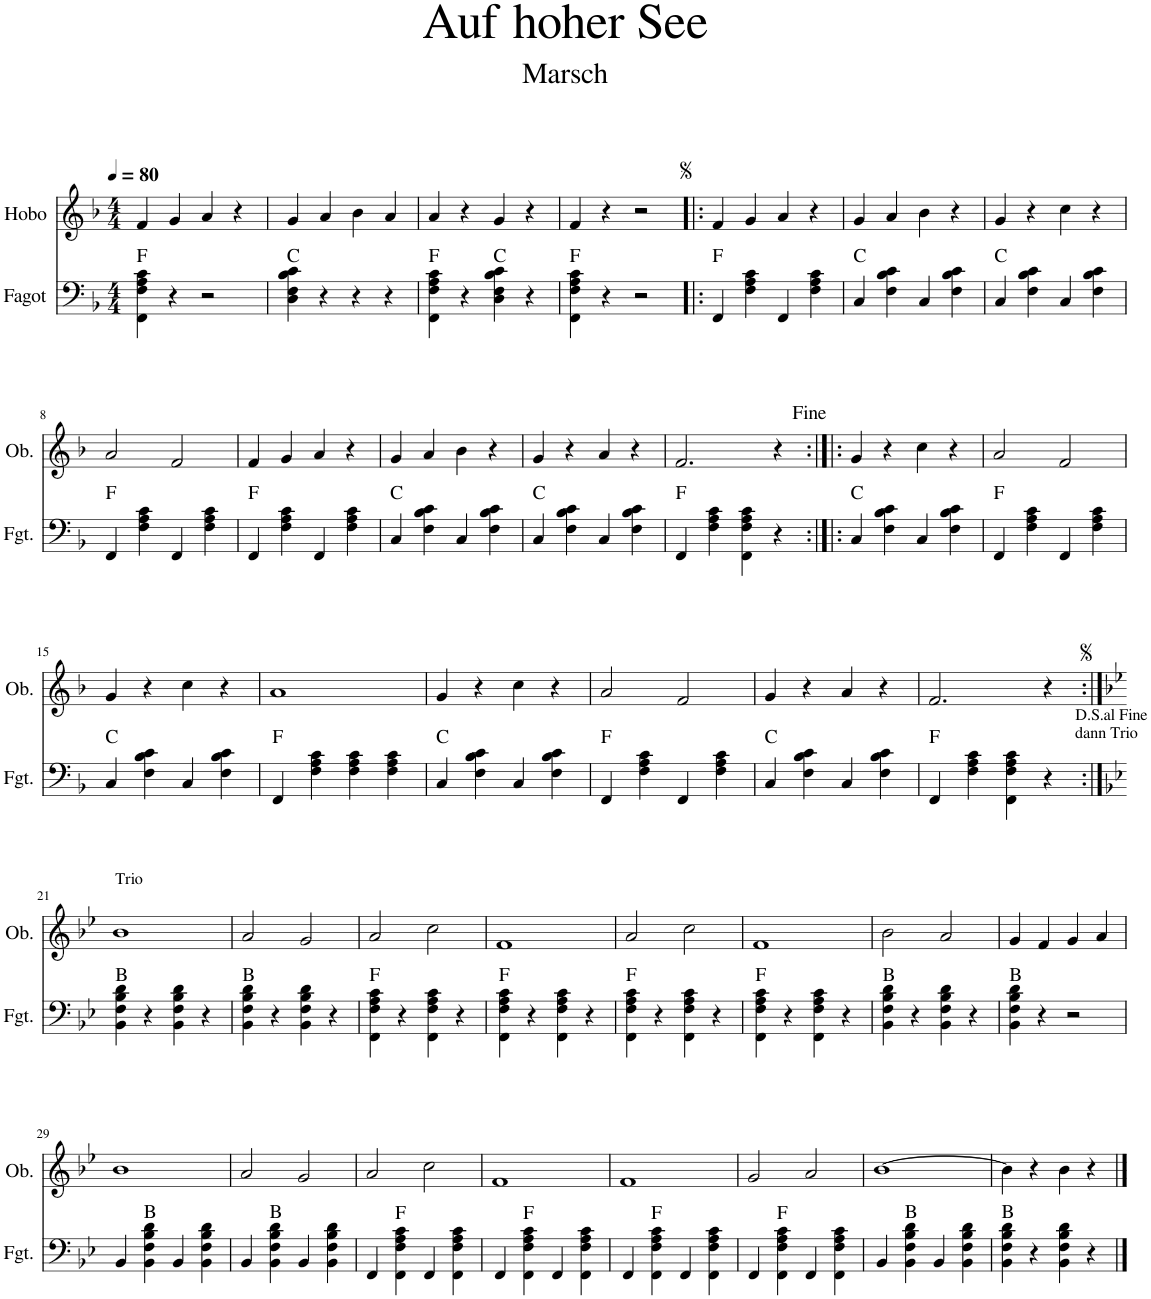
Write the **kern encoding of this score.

**kern	**harte	**kern
*part2	*part2	*part1
*staff2	*	*staff1
*I"Fagot	*	*I"Hobo
*I'Fgt.	*	*
*clefF4	*	*clefG2
*k[b-]	*	*k[b-]
*M4/4	*	*M4/4
*MM80	*	*MM80
=1	=1	=1
4FF\ 4F\ 4A\ 4c\	F:maj	4f/
4r	.	4g/
2r	.	4a/
.	.	4r
=2	=2	=2
4C\ 4E\ 4B-\ 4c\	C:maj	4g/
4r	.	4a/
4r	.	4b-\
4r	.	4a/
=3	=3	=3
4FF\ 4F\ 4A\ 4c\	F:maj	4a/
4r	.	4r
4C\ 4E\ 4B-\ 4c\	C:maj	4g/
4r	.	4r
=4	=4	=4
4FF\ 4F\ 4A\ 4c\	F:maj	4f/
4r	.	4r
2r	.	2r
=5!|:	=5!|:	=5!|:
4FF/	F:maj	4f/
4F\ 4A\ 4c\	.	4g/
4FF/	.	4a/
4F\ 4A\ 4c\	.	4r
=6	=6	=6
4C/	C:maj	4g/
4E\ 4B-\ 4c\	.	4a/
4C/	.	4b-\
4E\ 4B-\ 4c\	.	4r
=7	=7	=7
4C/	C:maj	4g/
4E\ 4B-\ 4c\	.	4r
4C/	.	4cc\
4E\ 4B-\ 4c\	.	4r
!!LO:LB:g=z
=8	=8	=8
4FF/	F:maj	2a/
4F\ 4A\ 4c\	.	.
4FF/	.	2f/
4F\ 4A\ 4c\	.	.
=9	=9	=9
4FF/	F:maj	4f/
4F\ 4A\ 4c\	.	4g/
4FF/	.	4a/
4F\ 4A\ 4c\	.	4r
=10	=10	=10
4C/	C:maj	4g/
4E\ 4B-\ 4c\	.	4a/
4C/	.	4b-\
4E\ 4B-\ 4c\	.	4r
=11	=11	=11
4C/	C:maj	4g/
4E\ 4B-\ 4c\	.	4r
4C/	.	4a/
4E\ 4B-\ 4c\	.	4r
=12	=12	=12
4FF/	F:maj	2.f/
4F\ 4A\ 4c\	.	.
4FF\ 4F\ 4A\ 4c\	.	.
4r	.	4r
=13:|!|:	=13:|!|:	=13:|!|:
4C/	C:maj	4g/
4E\ 4B-\ 4c\	.	4r
4C/	.	4cc\
4E\ 4B-\ 4c\	.	4r
=14	=14	=14
4FF/	F:maj	2a/
4F\ 4A\ 4c\	.	.
4FF/	.	2f/
4F\ 4A\ 4c\	.	.
!!LO:LB:g=z
=15	=15	=15
4C/	C:maj	4g/
4E\ 4B-\ 4c\	.	4r
4C/	.	4cc\
4E\ 4B-\ 4c\	.	4r
=16	=16	=16
4FF/	F:maj	1a
4F\ 4A\ 4c\	.	.
4F\ 4A\ 4c\	.	.
4F\ 4A\ 4c\	.	.
=17	=17	=17
4C/	C:maj	4g/
4E\ 4B-\ 4c\	.	4r
4C/	.	4cc\
4E\ 4B-\ 4c\	.	4r
=18	=18	=18
4FF/	F:maj	2a/
4F\ 4A\ 4c\	.	.
4FF/	.	2f/
4F\ 4A\ 4c\	.	.
=19	=19	=19
4C/	C:maj	4g/
4E\ 4B-\ 4c\	.	4r
4C/	.	4a/
4E\ 4B-\ 4c\	.	4r
=20	=20	=20
4FF/	F:maj	2.f/
!LO:TX:a:t=dann Trio	!	!
4F\ 4A\ 4c\	.	.
4FF\ 4F\ 4A\ 4c\	.	.
4r	.	4r
!!LO:LB:g=z
=21:|!	=21:|!	=21:|!
*k[b-e-]	*	*k[b-e-]
!	!	!LO:TX:a:t=Trio
4BB-\ 4F\ 4B-\ 4d\	B:maj	1b-
4r	.	.
4BB-\ 4F\ 4B-\ 4d\	.	.
4r	.	.
=22	=22	=22
4BB-\ 4F\ 4B-\ 4d\	B:maj	2a/
4r	.	.
4BB-\ 4F\ 4B-\ 4d\	.	2g/
4r	.	.
=23	=23	=23
4FF\ 4F\ 4A\ 4c\	F:maj	2a/
4r	.	.
4FF\ 4F\ 4A\ 4c\	.	2cc\
4r	.	.
=24	=24	=24
4FF\ 4F\ 4A\ 4c\	F:maj	1f
4r	.	.
4FF\ 4F\ 4A\ 4c\	.	.
4r	.	.
=25	=25	=25
4FF\ 4F\ 4A\ 4c\	F:maj	2a/
4r	.	.
4FF\ 4F\ 4A\ 4c\	.	2cc\
4r	.	.
=26	=26	=26
4FF\ 4F\ 4A\ 4c\	F:maj	1f
4r	.	.
4FF\ 4F\ 4A\ 4c\	.	.
4r	.	.
=27	=27	=27
4BB-\ 4F\ 4B-\ 4d\	B:maj	2b-\
4r	.	.
4BB-\ 4F\ 4B-\ 4d\	.	2a/
4r	.	.
=28	=28	=28
4BB-\ 4F\ 4B-\ 4d\	B:maj	4g/
4r	.	4f/
2r	.	4g/
.	.	4a/
!!LO:LB:g=z
=29	=29	=29
4BB-/	.	1b-
4BB-\ 4F\ 4B-\ 4d\	B:maj	.
4BB-/	.	.
4BB-\ 4F\ 4B-\ 4d\	.	.
=30	=30	=30
4BB-/	.	2a/
4BB-\ 4F\ 4B-\ 4d\	B:maj	.
4BB-/	.	2g/
4BB-\ 4F\ 4B-\ 4d\	.	.
=31	=31	=31
4FF/	.	2a/
4FF\ 4F\ 4A\ 4c\	F:maj	.
4FF/	.	2cc\
4FF\ 4F\ 4A\ 4c\	.	.
=32	=32	=32
4FF/	.	1f
4FF\ 4F\ 4A\ 4c\	F:maj	.
4FF/	.	.
4FF\ 4F\ 4A\ 4c\	.	.
=33	=33	=33
4FF/	.	1f
4FF\ 4F\ 4A\ 4c\	F:maj	.
4FF/	.	.
4FF\ 4F\ 4A\ 4c\	.	.
=34	=34	=34
4FF/	.	2g/
4FF\ 4F\ 4A\ 4c\	F:maj	.
4FF/	.	2a/
4FF\ 4F\ 4A\ 4c\	.	.
=35	=35	=35
4BB-/	.	[1b-
4BB-\ 4F\ 4B-\ 4d\	B:maj	.
4BB-/	.	.
4BB-\ 4F\ 4B-\ 4d\	.	.
=36	=36	=36
4BB-\ 4F\ 4B-\ 4d\	B:maj	4b-\]
4r	.	4r
4BB-\ 4F\ 4B-\ 4d\	.	4b-\
4r	.	4r
==	==	==
*-	*-	*-
